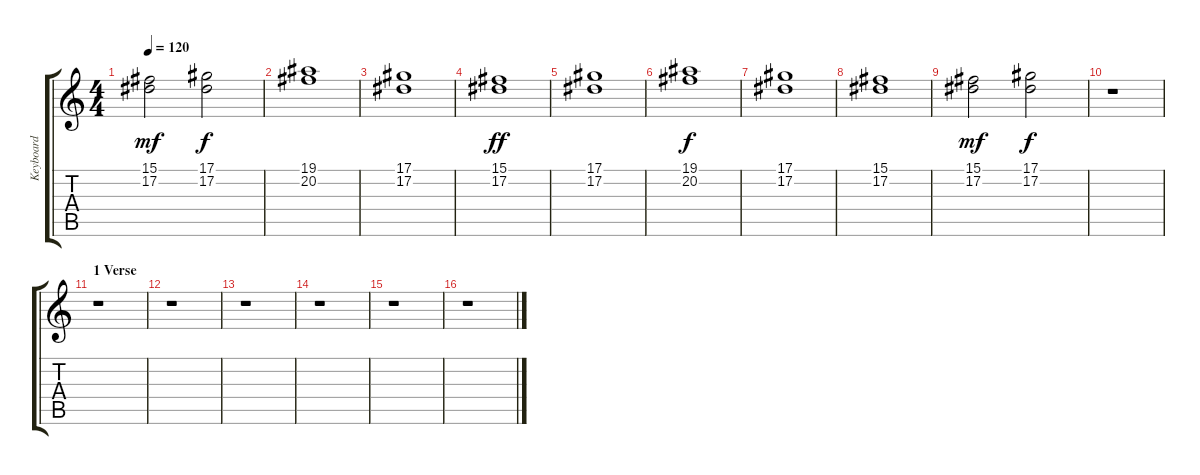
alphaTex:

\track ("Keyboard" "Keyboard") {instrument rockorgan}
\staff {score tabs}
\tuning (Eb4 Bb3 Gb3 Db3 Ab2 Eb2) {hide}
\ts (4 4)
\tempo 120
\clef g2
\ks c
(15.1 17.2).2{dy mf} (17.1 17.2).2{dy f} |
(19.1 20.2).1 |
(17.1 17.2).1 |
(15.1 17.2).1{dy ff} |
(17.1 17.2).1 |
(19.1 20.2).1{dy f} |
(17.1 17.2).1 |
(15.1 17.2).1 |
(15.1 17.2).2{dy mf} (17.1 17.2).2{dy f} |
r.1 |
\section ("" "1 Verse")
r.1 |
r.1 |
r.1 |
r.1 |
r.1 |
r.1
